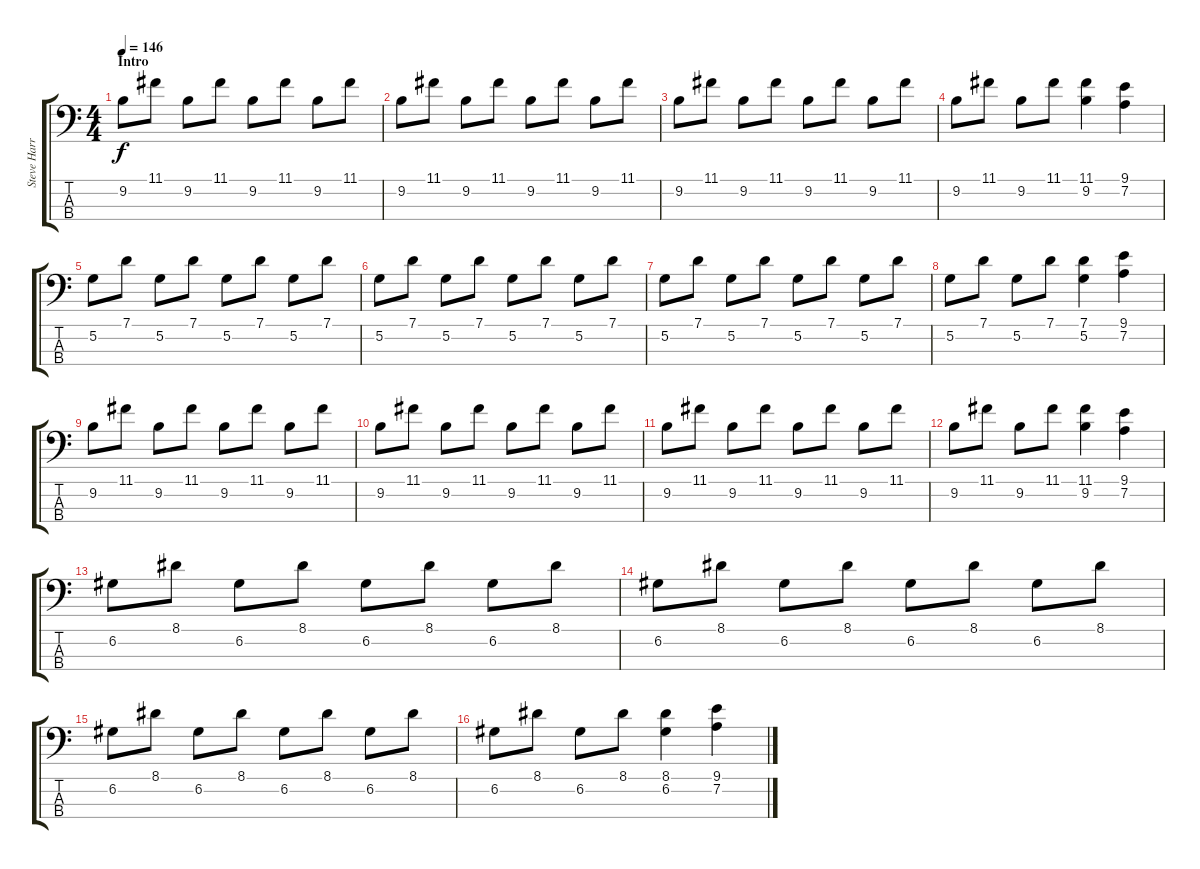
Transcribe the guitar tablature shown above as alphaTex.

\track ("Steve Harris" "Steve Harr") {instrument electricbassfinger}
\staff {score tabs}
\tuning (G2 D2 A1 E1) {hide}
\ts (4 4)
\section ("" "Intro")
\tempo 146
\clef f4
\ks c
9.2.8{dy f instrument electricbassfinger} 11.1.8 9.2.8 11.1.8 9.2.8 11.1.8 9.2.8 11.1.8 |
9.2.8 11.1.8 9.2.8 11.1.8 9.2.8 11.1.8 9.2.8 11.1.8 |
9.2.8 11.1.8 9.2.8 11.1.8 9.2.8 11.1.8 9.2.8 11.1.8 |
9.2.8 11.1.8 9.2.8 11.1.8 (11.1 9.2).4 (9.1 7.2).4 |
5.2.8 7.1.8 5.2.8 7.1.8 5.2.8 7.1.8 5.2.8 7.1.8 |
5.2.8 7.1.8 5.2.8 7.1.8 5.2.8 7.1.8 5.2.8 7.1.8 |
5.2.8 7.1.8 5.2.8 7.1.8 5.2.8 7.1.8 5.2.8 7.1.8 |
5.2.8 7.1.8 5.2.8 7.1.8 (7.1 5.2).4 (9.1 7.2).4 |
9.2.8 11.1.8 9.2.8 11.1.8 9.2.8 11.1.8 9.2.8 11.1.8 |
9.2.8 11.1.8 9.2.8 11.1.8 9.2.8 11.1.8 9.2.8 11.1.8 |
9.2.8 11.1.8 9.2.8 11.1.8 9.2.8 11.1.8 9.2.8 11.1.8 |
9.2.8 11.1.8 9.2.8 11.1.8 (11.1 9.2).4 (9.1 7.2).4 |
6.2.8 8.1.8 6.2.8 8.1.8 6.2.8 8.1.8 6.2.8 8.1.8 |
6.2.8 8.1.8 6.2.8 8.1.8 6.2.8 8.1.8 6.2.8 8.1.8 |
6.2.8 8.1.8 6.2.8 8.1.8 6.2.8 8.1.8 6.2.8 8.1.8 |
6.2.8 8.1.8 6.2.8 8.1.8 (8.1 6.2).4 (9.1 7.2).4
